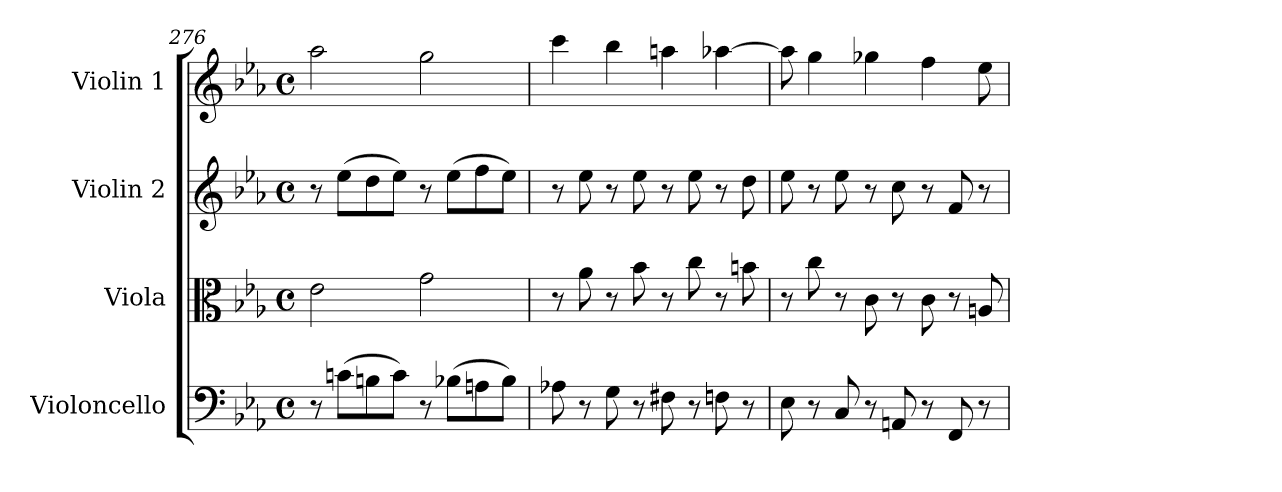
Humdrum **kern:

**kern	**kern	**kern	**kern
*part4	*part3	*part2	*part1
*staff4	*staff3	*staff2	*staff1
*I"Violoncello	*I"Viola	*I"Violin 2	*I"Violin 1
*I'Vc	*I'Vla	*I'Vln	*I'Vln
*clefF4	*clefC3	*clefG2	*clefG2
*k[b-e-a-]	*k[b-e-a-]	*k[b-e-a-]	*k[b-e-a-]
*M4/4	*M4/4	*M4/4	*M4/4
*met(c)	*met(c)	*met(c)	*met(c)
=276	=276	=276	=276
8r	2e-\	8r	2aa-\
(8cn\L	.	(8ee-\L	.
8Bn\	.	8dd\	.
8c\J)	.	8ee-\J)	.
8r	2g\	8r	2gg\
(8B-X\L	.	(8ee-\L	.
8An\	.	8ff\	.
8B-\J)	.	8ee-\J)	.
=277	=277	=277	=277
8A-X\	8r	8r	4ccc\
8r	8a-\	8ee-\	.
8G\	8r	8r	4bb-\
8r	8b-\	8ee-\	.
8F#X\	8r	8r	4aan\
8r	8cc\	8ee-\	.
8Fn\	8r	8r	[4aa-X\
8r	8bn\	8dd\	.
=278	=278	=278	=278
8E-\	8r	8ee-\	8aa-\]
8r	8cc\	8r	4gg\
8C/	8r	8ee-\	.
8r	8c\	8r	4gg-X\
8AAn/	8r	8cc\	.
8r	8c\	8r	4ff\
8FF/	8r	8f/	.
8r	8An/	8r	8ee-\
=	=	=	=
*-	*-	*-	*-
